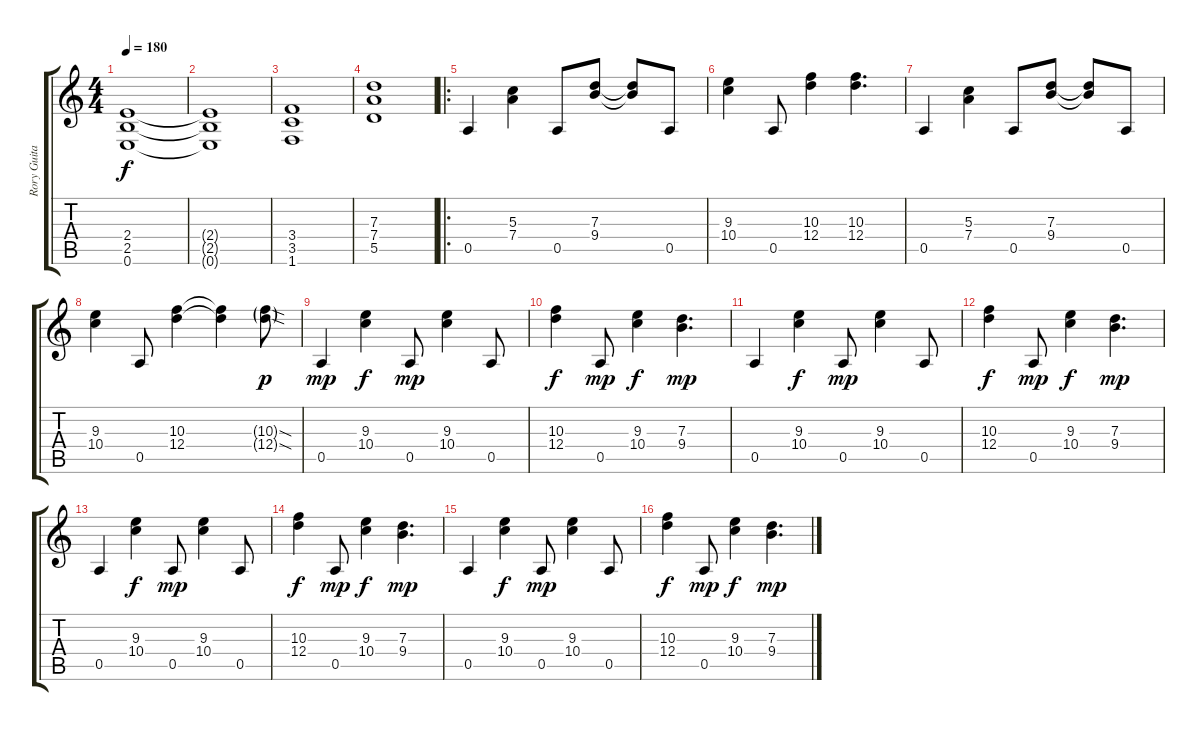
\track ("Rory Guitar" "Rory Guita") {instrument distortionguitar}
\staff {score tabs}
\tuning (E4 B3 G3 D3 A2 E2) {hide}
\ts (4 4)
\tempo 180
\clef g2
\ks c
(2.4 2.5 0.6).1{dy f} |
(2.4{t} 2.5{t} 0.6{t}).1 |
(3.4 3.5 1.6).1 |
(7.3 7.4 5.5).1 |
\ro
0.5.4 (5.3 7.4).4 0.5.8 (7.3 9.4).8 (7.3{t} 9.4{t}).8 0.5.8 |
(9.3 10.4).4 0.5.8 (10.3 12.4).4 (10.3 12.4).4{d} |
0.5.4 (5.3 7.4).4 0.5.8 (7.3 9.4).8 (7.3{t} 9.4{t}).8 0.5.8 |
(9.3 10.4).4 0.5.8 (10.3 12.4).4 (10.3{t} 12.4{t}).4 (10.3{sod g} 12.4{sod g}).8{dy p} |
0.5.4{dy mp volume 10} (9.3 10.4).4{dy f} 0.5.8{dy mp} (9.3 10.4).4 0.5.8 |
(10.3 12.4).4{dy f} 0.5.8{dy mp} (9.3 10.4).4{dy f} (7.3 9.4).4{d dy mp} |
0.5.4{volume 10} (9.3 10.4).4{dy f} 0.5.8{dy mp} (9.3 10.4).4 0.5.8 |
(10.3 12.4).4{dy f} 0.5.8{dy mp} (9.3 10.4).4{dy f} (7.3 9.4).4{d dy mp} |
0.5.4{volume 10} (9.3 10.4).4{dy f} 0.5.8{dy mp} (9.3 10.4).4 0.5.8 |
(10.3 12.4).4{dy f} 0.5.8{dy mp} (9.3 10.4).4{dy f} (7.3 9.4).4{d dy mp} |
0.5.4{volume 10} (9.3 10.4).4{dy f} 0.5.8{dy mp} (9.3 10.4).4 0.5.8 |
(10.3 12.4).4{dy f} 0.5.8{dy mp} (9.3 10.4).4{dy f} (7.3 9.4).4{d dy mp}
